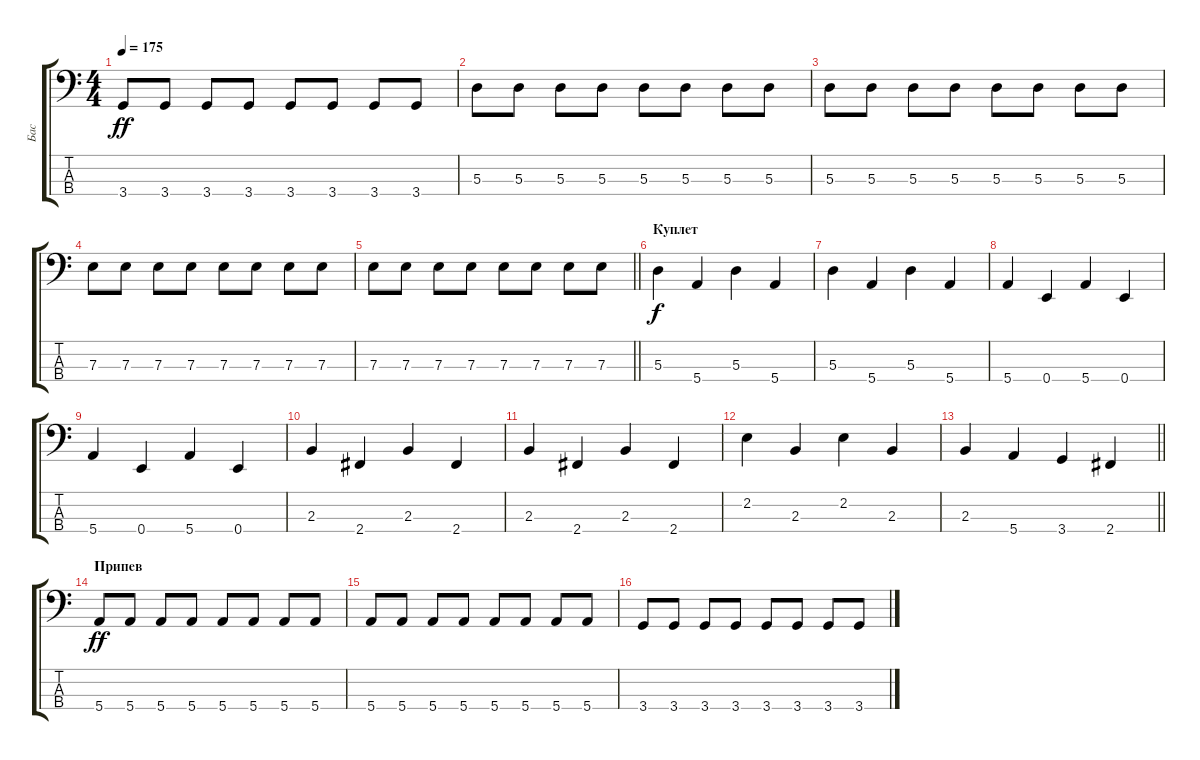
\track ("Бас" "Бас") {instrument electricbassfinger}
\staff {score tabs}
\tuning (G2 D2 A1 E1) {hide}
\ts (4 4)
\tempo 175
\clef f4
\ks c
3.4.8{dy ff} 3.4.8 3.4.8 3.4.8 3.4.8 3.4.8 3.4.8 3.4.8 |
5.3.8 5.3.8 5.3.8 5.3.8 5.3.8 5.3.8 5.3.8 5.3.8 |
5.3.8 5.3.8 5.3.8 5.3.8 5.3.8 5.3.8 5.3.8 5.3.8 |
7.3.8 7.3.8 7.3.8 7.3.8 7.3.8 7.3.8 7.3.8 7.3.8 |
\barLineRight lightlight
7.3.8 7.3.8 7.3.8 7.3.8 7.3.8 7.3.8 7.3.8 7.3.8 |
\section ("" "Куплет")
5.3.4{dy f} 5.4.4 5.3.4 5.4.4 |
5.3.4 5.4.4 5.3.4 5.4.4 |
5.4.4 0.4.4 5.4.4 0.4.4 |
5.4.4 0.4.4 5.4.4 0.4.4 |
2.3.4 2.4.4 2.3.4 2.4.4 |
2.3.4 2.4.4 2.3.4 2.4.4 |
2.2.4 2.3.4 2.2.4 2.3.4 |
\barLineRight lightlight
2.3.4 5.4.4 3.4.4 2.4.4 |
\section ("" "Припев")
5.4.8{dy ff} 5.4.8 5.4.8 5.4.8 5.4.8 5.4.8 5.4.8 5.4.8 |
5.4.8 5.4.8 5.4.8 5.4.8 5.4.8 5.4.8 5.4.8 5.4.8 |
3.4.8 3.4.8 3.4.8 3.4.8 3.4.8 3.4.8 3.4.8 3.4.8
